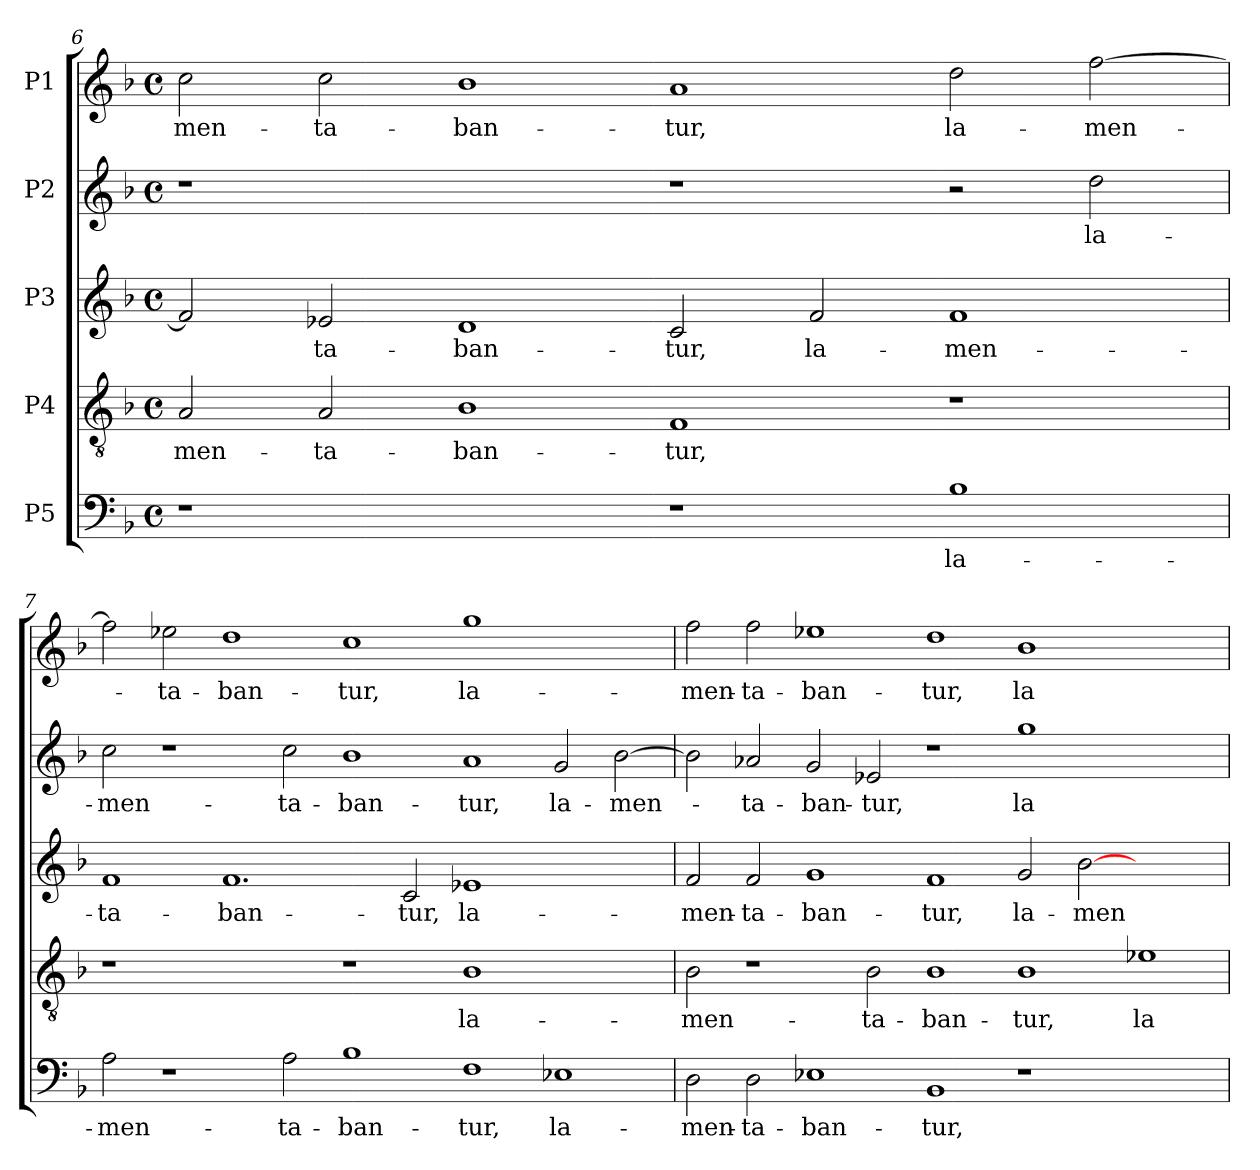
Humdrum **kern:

**kern	**text	**kern	**text	**kern	**text	**kern	**text	**kern	**text
*part5	*part5	*part4	*part4	*part3	*part3	*part2	*part2	*part1	*part1
*staff5	*staff5	*staff4	*staff4	*staff3	*staff3	*staff2	*staff2	*staff1	*staff1
*I"P5	*	*I"P4	*	*I"P3	*	*I"P2	*	*I"P1	*
*clefF4	*	*clefGv2	*	*clefG2	*	*clefG2	*	*clefG2	*
*	*	*ITrd7c12	*	*	*	*	*	*	*
*k[b-]	*	*k[b-]	*	*k[b-]	*	*k[b-]	*	*k[b-]	*
*F:	*	*F:	*	*F:	*	*F:	*	*F:	*
*M4/4	*	*M4/4	*	*M4/4	*	*M4/4	*	*M4/4	*
*met(c)	*	*met(c)	*	*met(c)	*	*met(c)	*	*met(c)	*
=6	=6	=6	=6	=6	=6	=6	=6	=6	=6
!	!	!	!LO:LY:b:color=#000000	!	!	!	!	!	!
!	!	!	!	!	!	!	!	!	!LO:LY:b:color=#000000
1r	.	2AAi/	-men-	2fi/]	.	1r	.	2cci\	-men-
!	!	!	!LO:LY:b:color=#000000	!	!	!	!	!	!
!	!	!	!	!	!LO:LY:b:color=#000000	!	!	!	!
!	!	!	!	!	!	!	!	!	!LO:LY:b:color=#000000
.	.	2AAi/	-ta-	2e-Xi/	-ta-	.	.	2cci\	-ta-
!	!	!	!LO:LY:b:color=#000000	!	!	!	!	!	!
!	!	!	!	!	!LO:LY:b:color=#000000	!	!	!	!
!	!	!	!	!	!	!	!	!	!LO:LY:b:color=#000000
1ryy	.	1BB-i	-ban-	1di	-ban-	1ryy	.	1b-i	-ban-
!	!	!	!LO:LY:b:color=#000000	!	!	!	!	!	!
!	!	!	!	!	!LO:LY:b:color=#000000	!	!	!	!
!	!	!	!	!	!	!	!	!	!LO:LY:b:color=#000000
1r	.	1FFi	-tur,	2ci/	-tur,	1r	.	1ai	-tur,
!	!	!	!	!	!LO:LY:b:color=#000000	!	!	!	!
.	.	.	.	2fi/	la-	.	.	.	.
!	!LO:LY:b:color=#000000	!	!	!	!	!	!	!	!
!	!	!	!	!	!LO:LY:b:color=#000000	!	!	!	!
!	!	!	!	!	!	!	!	!	!LO:LY:b:color=#000000
1B-i	la-	1r	.	1fi	-men-	2r	.	2ddi\	la-
!	!	!	!	!	!	!	!LO:LY:b:color=#000000	!	!
!	!	!	!	!	!	!	!	!	!LO:LY:b:color=#000000
.	.	.	.	.	.	2ddi\	la-	[>2ffi\	-men-
!!LO:PB:g=z
=7	=7	=7	=7	=7	=7	=7	=7	=7	=7
!	!LO:LY:b:color=#000000	!	!	!	!	!	!	!	!
!	!	!	!	!	!LO:LY:b:color=#000000	!	!	!	!
!	!	!	!	!	!	!	!LO:LY:b:color=#000000	!	!
2Ai\	-men-	1r	.	1fi	-ta-	2cci\	-men-	2ffi\]	.
!	!	!	!	!	!	!	!	!	!LO:LY:b:color=#000000
1r	.	.	.	.	.	1r	.	2ee-Xi\	-ta-
!	!	!	!	!	!LO:LY:b:color=#000000	!	!	!	!
!	!	!	!	!	!	!	!	!	!LO:LY:b:color=#000000
.	.	1ryy	.	1.fi	-ban-	.	.	1ddi	-ban-
!	!LO:LY:b:color=#000000	!	!	!	!	!	!	!	!
!	!	!	!	!	!	!	!LO:LY:b:color=#000000	!	!
2Ai\	-ta-	.	.	.	.	2cci\	-ta-	.	.
!	!LO:LY:b:color=#000000	!	!	!	!	!	!	!	!
!	!	!	!	!	!	!	!LO:LY:b:color=#000000	!	!
!	!	!	!	!	!	!	!	!	!LO:LY:b:color=#000000
1B-i	-ban-	1r	.	.	.	1b-i	-ban-	1cci	-tur,
!	!	!	!	!	!LO:LY:b:color=#000000	!	!	!	!
.	.	.	.	2ci/	-tur,	.	.	.	.
!	!LO:LY:b:color=#000000	!	!	!	!	!	!	!	!
!	!	!	!LO:LY:b:color=#000000	!	!	!	!	!	!
!	!	!	!	!	!LO:LY:b:color=#000000	!	!	!	!
!	!	!	!	!	!	!	!LO:LY:b:color=#000000	!	!
!	!	!	!	!	!	!	!	!	!LO:LY:b:color=#000000
1Fi	-tur,	1BB-i	la-	1e-Xi	la-	1ai	-tur,	1ggi	la-
!	!LO:LY:b:color=#000000	!	!	!	!	!	!	!	!
!	!	!	!	!	!	!	!LO:LY:b:color=#000000	!	!
1E-Xi	la-	1ryy	.	1ryy	.	2gi/	la-	1ryy	.
!	!	!	!	!	!	!	!LO:LY:b:color=#000000	!	!
.	.	.	.	.	.	[>2b-i\	-men-	.	.
=8	=8	=8	=8	=8	=8	=8	=8	=8	=8
!	!LO:LY:b:color=#000000	!	!	!	!	!	!	!	!
!	!	!	!LO:LY:b:color=#000000	!	!	!	!	!	!
!	!	!	!	!	!LO:LY:b:color=#000000	!	!	!	!
!	!	!	!	!	!	!	!	!	!LO:LY:b:color=#000000
2Di\	-men-	2BB-i\	-men-	2fi/	-men-	2b-i\]	.	2ffi\	-men-
!	!LO:LY:b:color=#000000	!	!	!	!	!	!	!	!
!	!	!	!	!	!LO:LY:b:color=#000000	!	!	!	!
!	!	!	!	!	!	!	!LO:LY:b:color=#000000	!	!
!	!	!	!	!	!	!	!	!	!LO:LY:b:color=#000000
2Di\	-ta-	1r	.	2fi/	-ta-	2a-Xi/	-ta-	2ffi\	-ta-
!	!LO:LY:b:color=#000000	!	!	!	!	!	!	!	!
!	!	!	!	!	!LO:LY:b:color=#000000	!	!	!	!
!	!	!	!	!	!	!	!LO:LY:b:color=#000000	!	!
!	!	!	!	!	!	!	!	!	!LO:LY:b:color=#000000
1E-Xi	-ban-	.	.	1gi	-ban-	2gi/	-ban-	1ee-Xi	-ban-
!	!	!	!LO:LY:b:color=#000000	!	!	!	!	!	!
!	!	!	!	!	!	!	!LO:LY:b:color=#000000	!	!
.	.	2BB-i\	-ta-	.	.	2e-Xi/	-tur,	.	.
!	!LO:LY:b:color=#000000	!	!	!	!	!	!	!	!
!	!	!	!LO:LY:b:color=#000000	!	!	!	!	!	!
!	!	!	!	!	!LO:LY:b:color=#000000	!	!	!	!
!	!	!	!	!	!	!	!	!	!LO:LY:b:color=#000000
1BB-i	-tur,	1BB-i	-ban-	1fi	-tur,	1r	.	1ddi	-tur,
!	!	!	!LO:LY:b:color=#000000	!	!	!	!	!	!
!	!	!	!	!	!LO:LY:b:color=#000000	!	!	!	!
!	!	!	!	!	!	!	!LO:LY:b:color=#000000	!	!
!	!	!	!	!	!	!	!	!	!LO:LY:b:color=#000000
1r	.	1BB-i	-tur,	2gi/	la-	1ggi	la-	1b-i	la-
!	!	!	!	!	!LO:LY:b:color=#000000	!	!	!	!
.	.	.	.	[>2b-i\	-men-	.	.	.	.
!	!	!	!LO:LY:b:color=#000000	!	!	!	!	!	!
1ryy	.	1E-Xi	la-	1ryy	.	1ryy	.	1ryy	.
=	=	=	=	=	=	=	=	=	=
*-	*-	*-	*-	*-	*-	*-	*-	*-	*-
